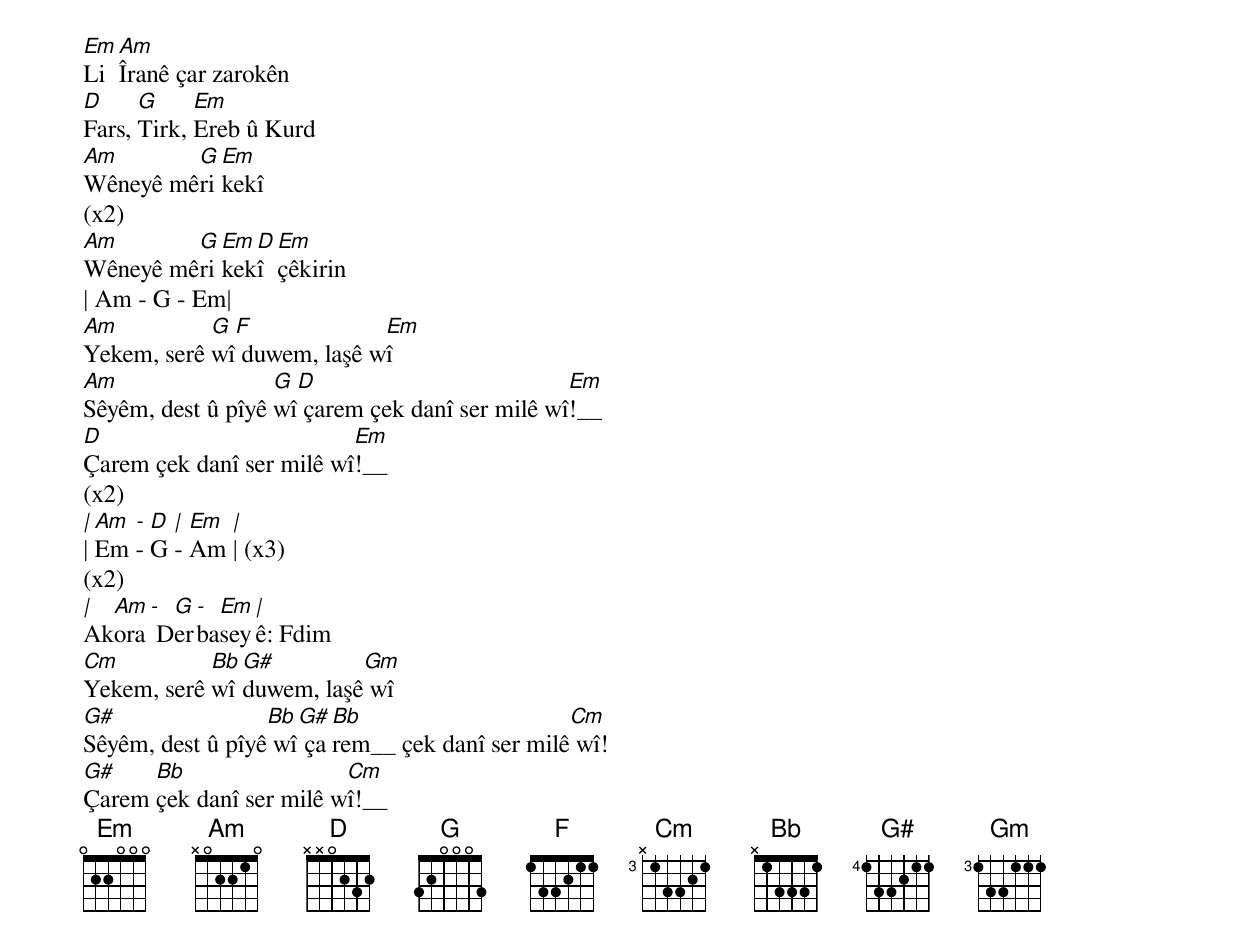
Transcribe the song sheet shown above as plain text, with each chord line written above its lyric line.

Em Am
Li Îranê çar zarokên
D     G     Em
Fars, Tirk, Ereb û Kurd
Am       G Em
Wêneyê mêrikekî
(x2)
Am       G Em D Em
Wêneyê mêrikekî çêkirin
| Am - G - Em|
Am          G F             Em
Yekem, serê wî duwem, laşê wî
Am                 G D                          Em
Sêyêm, dest û pîyê wî çarem çek danî ser milê wî!__
D                         Em
Çarem çek danî ser milê wî!__
(x2)
| Am - D | Em |
| Em - G - Am | (x3)
(x2)
| Am - G - Em |
Akora Derbaseyê: Fdim
Cm          Bb G#         Gm
Yekem, serê wî duwem, laşê wî
G#                Bb G# Bb                     Cm
Sêyêm, dest û pîyê wî çarem__ çek danî ser milê wî!
G#    Bb                 Cm
Çarem çek danî ser milê wî!__
